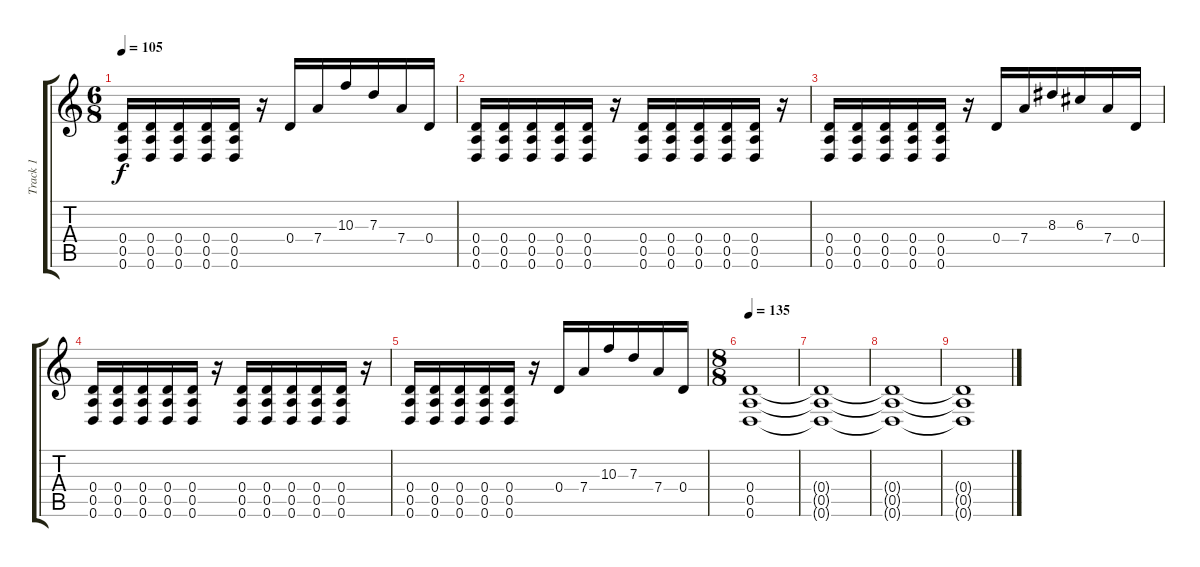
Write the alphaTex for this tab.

\track ("Track 1" "Track 1") {instrument distortionguitar}
\staff {score tabs}
\tuning (E4 B3 G3 D3 A2 D2) {hide}
\ts (6 8)
\tempo 105
\clef g2
\ks c
(0.4 0.5 0.6).16{dy f} (0.4 0.5 0.6).16 (0.4 0.5 0.6).16 (0.4 0.5 0.6).16 (0.4 0.5 0.6).16 r.16 0.4.16 7.4.16 10.3.16 7.3.16 7.4.16 0.4.16 |
(0.4 0.5 0.6).16 (0.4 0.5 0.6).16 (0.4 0.5 0.6).16 (0.4 0.5 0.6).16 (0.4 0.5 0.6).16 r.16 (0.4 0.5 0.6).16 (0.4 0.5 0.6).16 (0.4 0.5 0.6).16 (0.4 0.5 0.6).16 (0.4 0.5 0.6).16 r.16 |
(0.4 0.5 0.6).16 (0.4 0.5 0.6).16 (0.4 0.5 0.6).16 (0.4 0.5 0.6).16 (0.4 0.5 0.6).16 r.16 0.4.16 7.4.16 8.3.16 6.3.16 7.4.16 0.4.16 |
(0.4 0.5 0.6).16 (0.4 0.5 0.6).16 (0.4 0.5 0.6).16 (0.4 0.5 0.6).16 (0.4 0.5 0.6).16 r.16 (0.4 0.5 0.6).16 (0.4 0.5 0.6).16 (0.4 0.5 0.6).16 (0.4 0.5 0.6).16 (0.4 0.5 0.6).16 r.16 |
(0.4 0.5 0.6).16 (0.4 0.5 0.6).16 (0.4 0.5 0.6).16 (0.4 0.5 0.6).16 (0.4 0.5 0.6).16 r.16 0.4.16 7.4.16 10.3.16 7.3.16 7.4.16 0.4.16 |
\ts (8 8)
\tempo 135
(0.4 0.5 0.6).1 |
(0.4{t} 0.5{t} 0.6{t}).1 |
(0.4{t} 0.5{t} 0.6{t}).1 |
(0.4{t} 0.5{t} 0.6{t}).1
